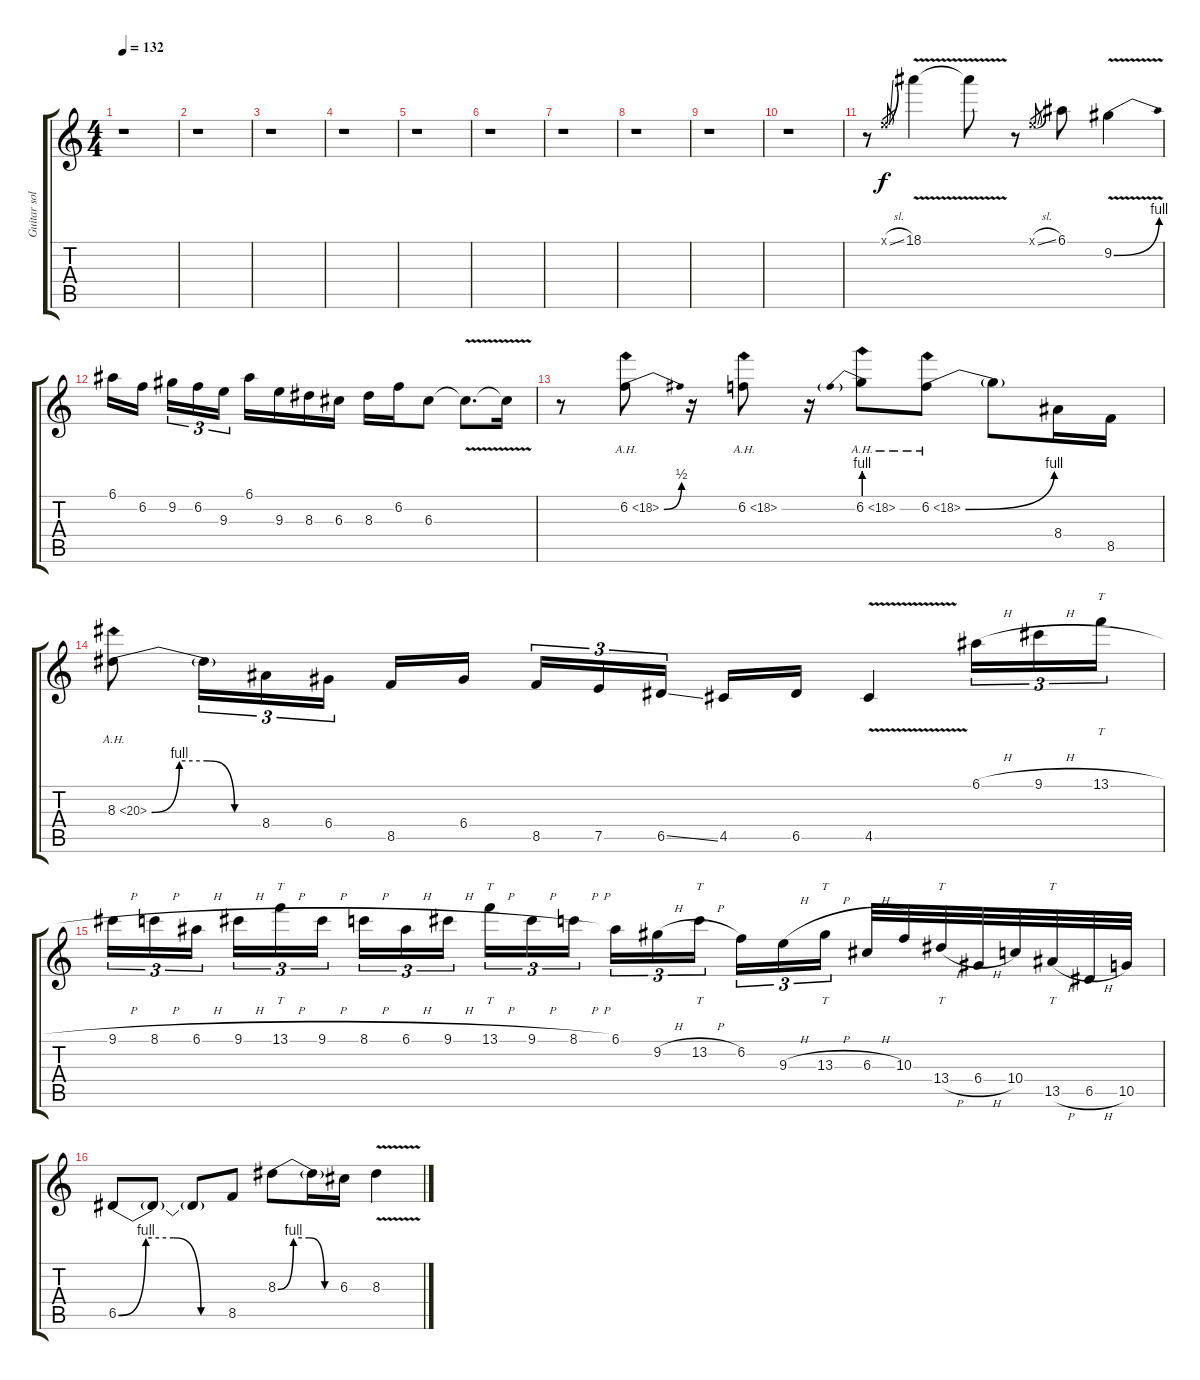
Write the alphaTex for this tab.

\track ("Guitar solo" "Guitar sol") {instrument overdrivenguitar}
\staff {score tabs}
\tuning (E4 B3 G3 D3 A2 E2) {hide}
\ts (4 4)
\tempo 132
\clef g2
\ks c
r.1{dy f} |
r.1 |
r.1 |
r.1 |
r.1 |
r.1 |
r.1 |
r.1 |
r.1 |
r.1 |
r.8 0.1{sl x}.8{gr} 18.1{v}.4 18.1{v t}.8 r.8 0.1{sl x}.8{gr} 6.1.8 9.2{be (bend 0 0 60 4) v}.4 |
6.1.16 6.2.16{beam splitsecondary} 9.2.16{tu (3 2)} 6.2.16{tu (3 2)} 9.3.16{tu (3 2)} 6.1.16 9.3.16 8.3.16 6.3.16 8.3.16 6.2.16 6.3.8 6.3{v t}.8{d} 6.3{v t}.16 |
r.8 6.2{be (bend 0 0 60 2) ah 12}.8 r.16 6.2{ah 12}.8 r.16 6.2{be (prebend 0 4 60 4) ah 12}.8 6.2{be (bend 0 0 60 4) ah 12}.8 6.2{t}.8 8.4.16 8.5.16 |
8.3{be (custom 0 0 15 4 30 4 45 0 60 0) ah 12}.8 8.3{t}.16{tu (3 2)} 8.4.16{tu (3 2)} 6.4.16{tu (3 2)} 8.5.16 6.4.16{beam splitsecondary} 8.5.16{tu (3 2)} 7.5.16{tu (3 2)} 6.5{ss}.16{tu (3 2)} 4.5.16 6.5.16 4.5{v}.4 6.1{h}.16{tu (3 2)} 9.1{h}.16{tu (3 2)} 13.1{h}.16{tt tu (3 2)} |
9.1{h}.16{tu (3 2)} 8.1{h}.16{tu (3 2)} 6.1{h}.16{tu (3 2) beam splitsecondary} 9.1{h}.16{tu (3 2)} 13.1{h}.16{tt tu (3 2)} 9.1{h}.16{tu (3 2)} 8.1{h}.16{tu (3 2)} 6.1{h}.16{tu (3 2)} 9.1{h}.16{tu (3 2) beam splitsecondary} 13.1{h}.16{tt tu (3 2)} 9.1{h}.16{tu (3 2)} 8.1{h}.16{tu (3 2)} 6.1.16{tu (3 2)} 9.2{h}.16{tu (3 2)} 13.2{h}.16{tt tu (3 2) beam splitsecondary} 6.2.16{tu (3 2)} 9.3{h}.16{tu (3 2)} 13.3{h}.16{tt tu (3 2)} 6.3{h}.32 10.3.32 13.4{h}.32{tt} 6.4{h}.32 10.4.32 13.5{h}.32{tt} 6.5{h}.32 10.5.32 |
6.5{be (custom 0 0 15 4 30 4 45 0 60 0)}.8 6.5{t}.8 6.5{t}.8 8.5.8 8.3{be (custom 0 0 15 4 30 4 45 0 60 0)}.8 8.3{t}.16 6.3.16 8.3{v}.4
